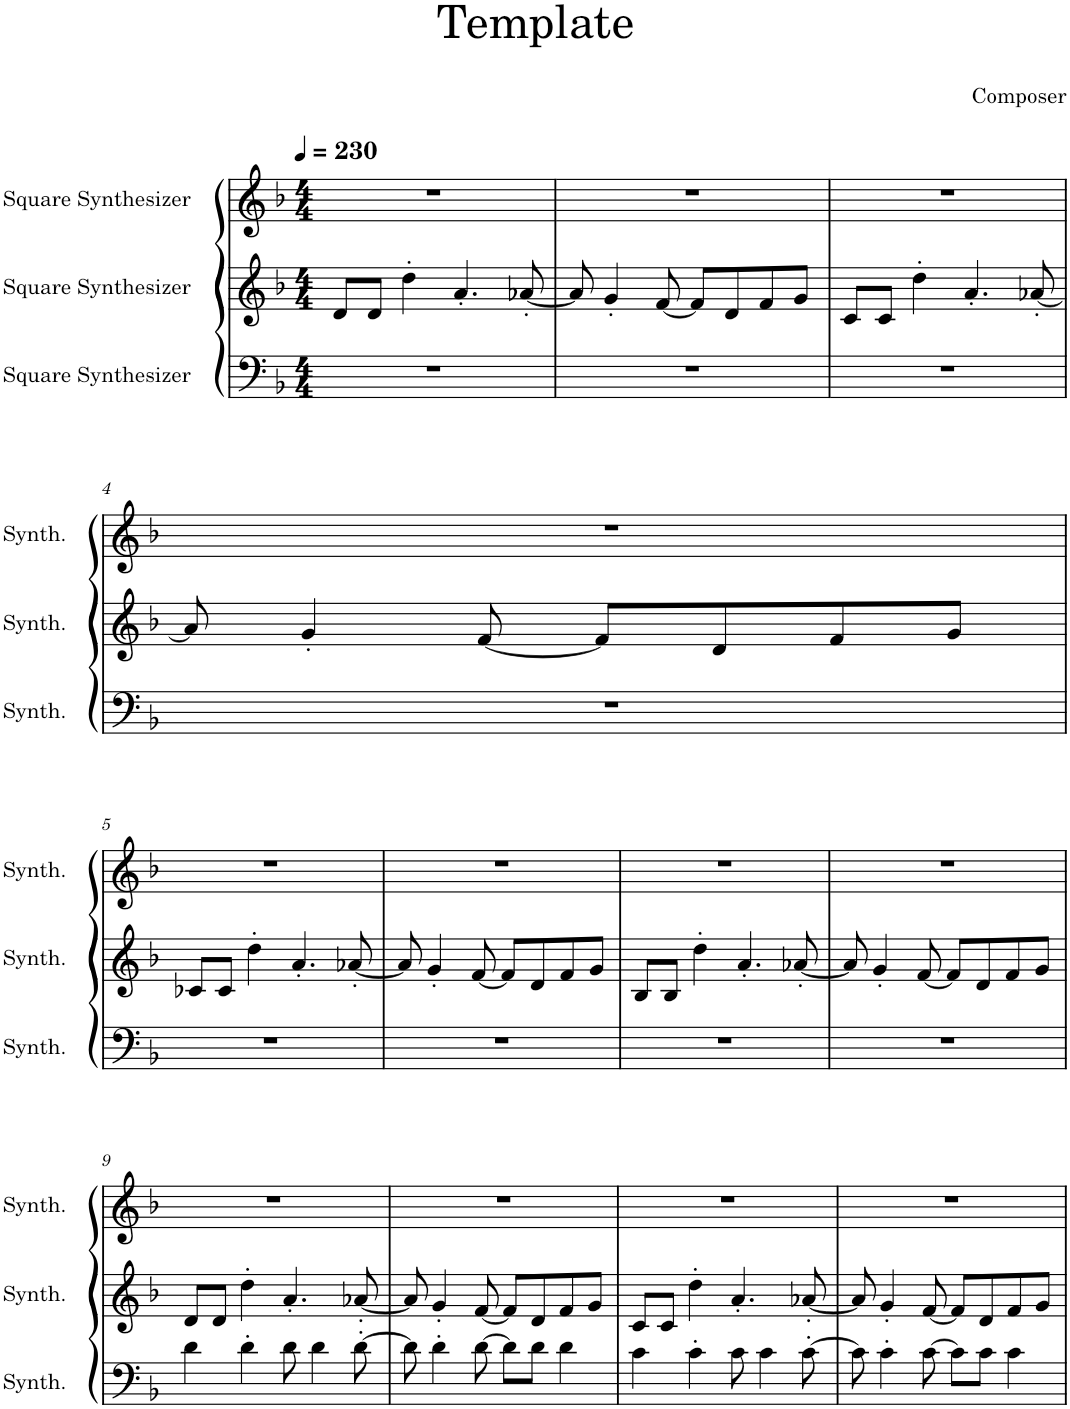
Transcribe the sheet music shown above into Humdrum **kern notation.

**kern	**kern	**kern
*part3	*part2	*part1
*staff3	*staff2	*staff1
*I"Square Synthesizer	*I"Square Synthesizer	*I"Square Synthesizer
*I'Synth.	*I'Synth.	*I'Synth.
*clefF4	*clefG2	*clefG2
*k[b-]	*k[b-]	*k[b-]
*M4/4	*M4/4	*M4/4
*MM230	*MM230	*MM230
=1	=1	=1
1r	8d/L	1r
.	8d/J	.
.	4dd'\	.
.	4.a'/	.
.	[8a-X'/	.
=2	=2	=2
1r	8a-/]	1r
.	4g'/	.
.	[8f/	.
.	8f/L]	.
.	8d/	.
.	8f/	.
.	8g/J	.
=3	=3	=3
1r	8c/L	1r
.	8c/J	.
.	4dd'\	.
.	4.a'/	.
.	[8a-X'/	.
!!LO:LB:g=z
=4	=4	=4
1r	8a-/]	1r
.	4g'/	.
.	[8f/	.
.	8f/L]	.
.	8d/	.
.	8f/	.
.	8g/J	.
!!LO:LB:g=z
=5	=5	=5
1r	8c-X/L	1r
.	8c-/J	.
.	4dd'\	.
.	4.a'/	.
.	[8a-X'/	.
=6	=6	=6
1r	8a-/]	1r
.	4g'/	.
.	[8f/	.
.	8f/L]	.
.	8d/	.
.	8f/	.
.	8g/J	.
=7	=7	=7
1r	8B-/L	1r
.	8B-/J	.
.	4dd'\	.
.	4.a'/	.
.	[8a-X'/	.
=8	=8	=8
1r	8a-/]	1r
.	4g'/	.
.	[8f/	.
.	8f/L]	.
.	8d/	.
.	8f/	.
.	8g/J	.
!!LO:LB:g=z
=9	=9	=9
4d\	8d/L	1r
.	8d/J	.
4d'\	4dd'\	.
8d\	4.a'/	.
4d\	.	.
[8d'\	[8a-X'/	.
=10	=10	=10
8d\]	8a-/]	1r
4d'\	4g'/	.
[8d\	[8f/	.
8d\L]	8f/L]	.
8d\J	8d/	.
4d\	8f/	.
.	8g/J	.
=11	=11	=11
4c\	8c/L	1r
.	8c/J	.
4c'\	4dd'\	.
8c\	4.a'/	.
4c\	.	.
[8c'\	[8a-X'/	.
=12	=12	=12
8c\]	8a-/]	1r
4c'\	4g'/	.
[8c\	[8f/	.
8c\L]	8f/L]	.
8c\J	8d/	.
4c\	8f/	.
.	8g/J	.
=	=	=
*-	*-	*-
